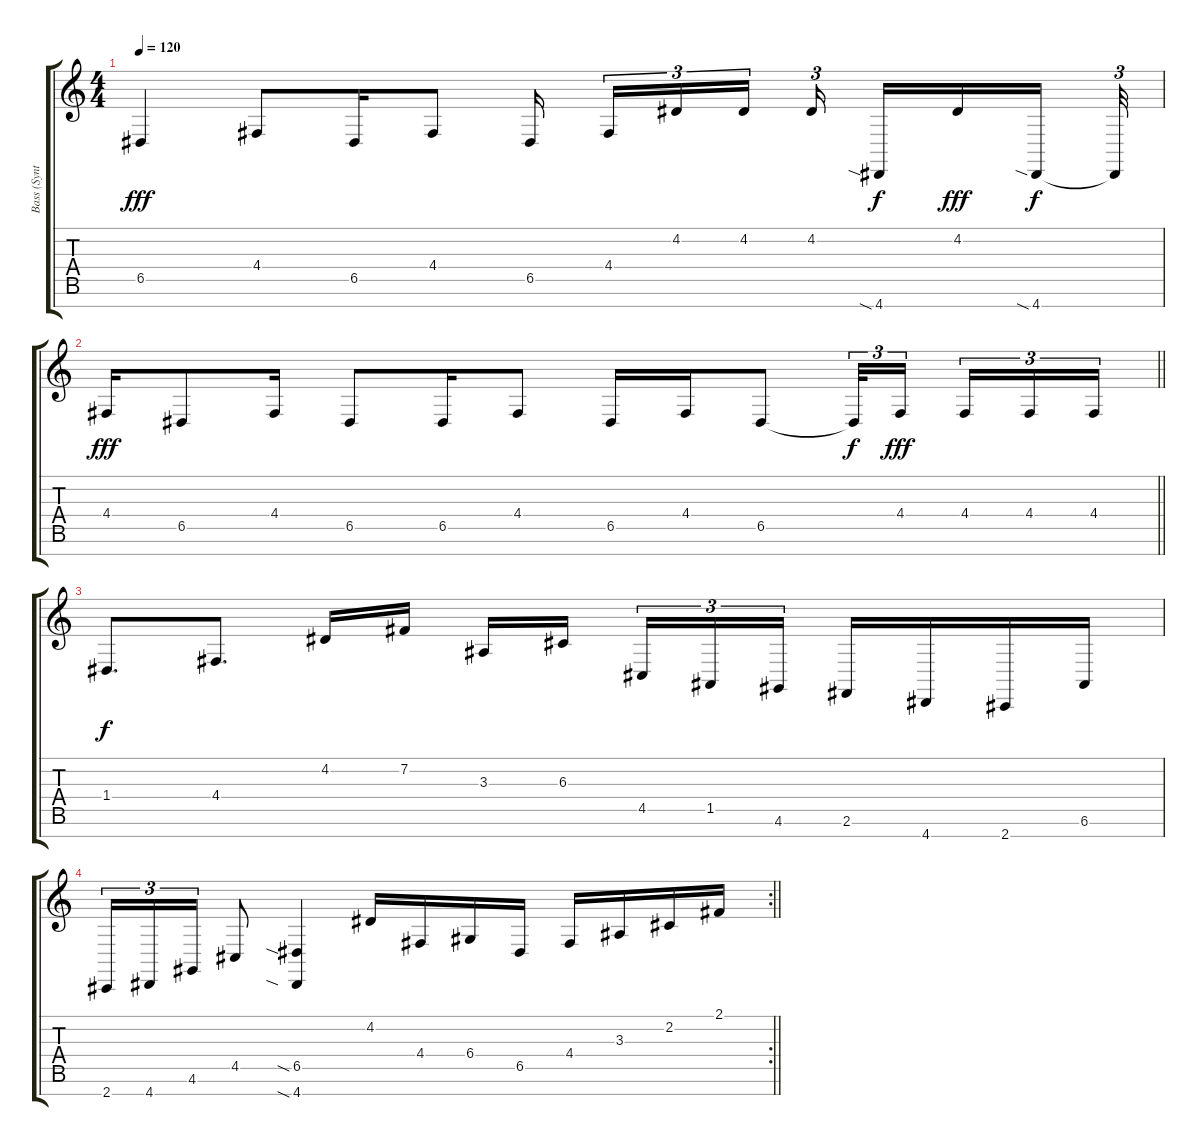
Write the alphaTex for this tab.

\track ("Bass (Synth)" "Bass (Synt") {instrument lead8bassandlead}
\staff {score tabs}
\tuning (E4 B3 G3 D3 A2 E2 B1) {hide}
\ts (4 4)
\tempo 120
\clef g2
\ks c
6.5.4{dy fff} 4.4.8 6.5.16 4.4.8 6.5.16{beam splitsecondary} 4.4.16{tu (3 2)} 4.2.16{tu (3 2)} 4.2.16{tu (3 2)} 4.2.16{tu (3 2) beam splitsecondary} 4.7{sia}.16{dy f} 4.2.16{dy fff} 4.7{sia}.16{dy f beam splitsecondary} 4.7{t}.32{tu (3 2)} |
\barLineRight lightlight
4.4.16{dy fff} 6.5.8 4.4.16 6.5.8 6.5.16 4.4.8 6.5.16 4.4.16 6.5.8 6.5{t}.32{tu (3 2) dy f} 4.4.16{tu (3 2) dy fff beam splitsecondary} 4.4.16{tu (3 2)} 4.4.16{tu (3 2)} 4.4.16{tu (3 2)} |
1.4.8{d dy f} 4.4.8{d} 4.2.16 7.2.16 3.3.16 6.3.16{beam splitsecondary} 4.5.16{tu (3 2)} 1.5.16{tu (3 2)} 4.6.16{tu (3 2)} 2.6.16 4.7.16 2.7.16 6.6.16 |
\rc 2
\barLineRight lightlight
2.7.16{tu (3 2)} 4.7.16{tu (3 2)} 4.6.16{tu (3 2)} 4.5.8 (6.5{sia} 4.7{sia}).4 4.2.16 4.4.16 6.4.16 6.5.16 4.4.16 3.3.16 2.2.16 2.1.16
